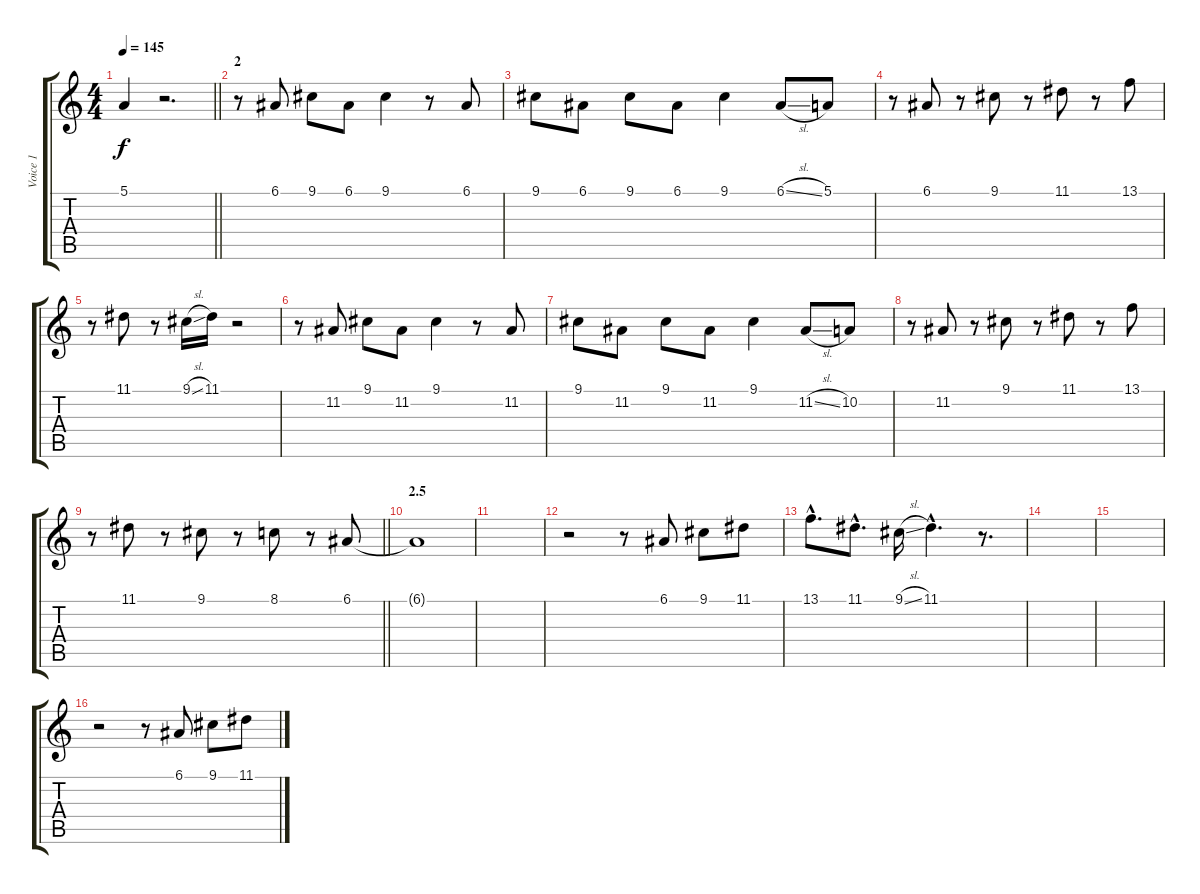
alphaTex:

\track ("Voice 1" "Voice 1") {instrument electricpiano1}
\staff {score tabs}
\tuning (E4 B3 G3 D3 A2 E2) {hide}
\ts (4 4)
\tempo 145
\clef g2
\barLineRight lightlight
\ks c
5.1{t}.4{dy f} r.2{d} |
\section ("" "2")
r.8 6.1.8 9.1.8 6.1.8 9.1.4 r.8 6.1.8 |
9.1.8 6.1.8 9.1.8 6.1.8 9.1.4 6.1{sl}.8 5.1.8 |
r.8 6.1.8 r.8 9.1.8 r.8 11.1.8 r.8 13.1.8 |
r.8 11.1.8 r.8 9.1{sl}.16 11.1.16 r.2 |
r.8 11.2.8 9.1.8 11.2.8 9.1.4 r.8 11.2.8 |
9.1.8 11.2.8 9.1.8 11.2.8 9.1.4 11.2{sl}.8 10.2.8 |
r.8 11.2.8 r.8 9.1.8 r.8 11.1.8 r.8 13.1.8 |
\barLineRight lightlight
r.8 11.1.8 r.8 9.1.8 r.8 8.1.8 r.8 6.1.8 |
\section ("" "2.5")
6.1{t}.1 |
|
r.2 r.8 6.1.8 9.1.8 11.1.8 |
13.1{hac}.8{d} 11.1{hac}.8{d} 9.1{sl}.16 11.1{hac}.4{d} r.8{d} |
|
|
r.2 r.8 6.1.8 9.1.8 11.1.8
